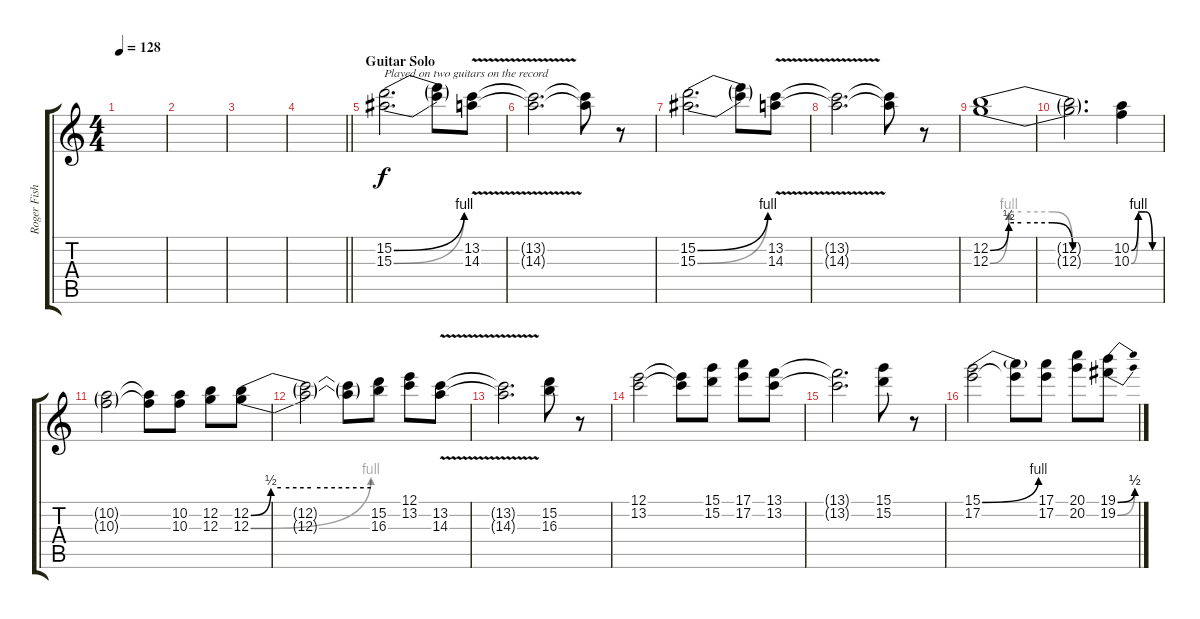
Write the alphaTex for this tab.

\track ("Roger Fisher Solo" "Roger Fish") {instrument overdrivenguitar}
\staff {score tabs}
\tuning (E4 B3 G3 D3 A2 E2) {hide}
\ts (4 4)
\tempo 128
\clef g2
\ks c
|
|
|
\barLineRight lightlight
|
\section ("" "Guitar Solo")
(15.2{be (bend 0 0 60 4)} 15.3{be (bend 0 0 60 4)}).2{d txt "Played on two guitars on the record"} (15.2{t} 15.3{t}).8 (13.2{v} 14.3{v}).8 |
(13.2{t} 14.3{t}).2{d} (13.2{t} 14.3{t}).8 r.8 |
(15.2{be (bend 0 0 60 4)} 15.3{be (bend 0 0 60 4)}).2{d} (15.2{t} 15.3{t}).8 (13.2{v} 14.3{v}).8 |
(13.2{t} 14.3{t}).2{d} (13.2{t} 14.3{t}).8 r.8 |
(12.2{be (custom 0 0 9 2 15 2 30 2 40 0 50 0 52 0 60 0)} 12.3{be (custom 0 0 9 4 15 4 30 4 40 0 50 0 53 0 60 0)}).1 |
(12.2{t} 12.3{t}).2{d} (10.2{be (custom 0 0 15 4 30 4 45 0 60 0)} 10.3{be (custom 0 0 15 4 30 4 45 0 60 0)}).4 |
(10.2{g} 10.3{g}).2 (10.2{t} 10.3{t}).8 (10.2 10.3).8 (12.2 12.3).8 (12.2{be (custom 0 0 10 2 15 2 30 2 60 2)} 12.3{be (bend 0 0 60 4)}).8 |
(12.2{t} 12.3{t}).2 (12.2{t} 12.3{t}).8 (15.2 16.3).8 (12.1 13.2).8 (13.2{v} 14.3{v}).8 |
(13.2{t} 14.3{t}).2{d} (15.2 16.3).8 r.8 |
(12.1 13.2).2 (12.1{t} 13.2{t}).8 (15.1 15.2).8 (17.1 17.2).8 (13.1 13.2).8 |
(13.1{t} 13.2{t}).2{d} (15.1 15.2).8 r.8 |
(15.1{be (bend 0 0 60 4)} 17.2).2 (15.1{t} 17.2{t}).8 (17.1 17.2).8 (20.1 20.2).8 (19.1{be (bend 0 0 60 2)} 19.2{be (bend 0 0 60 2)}).8
